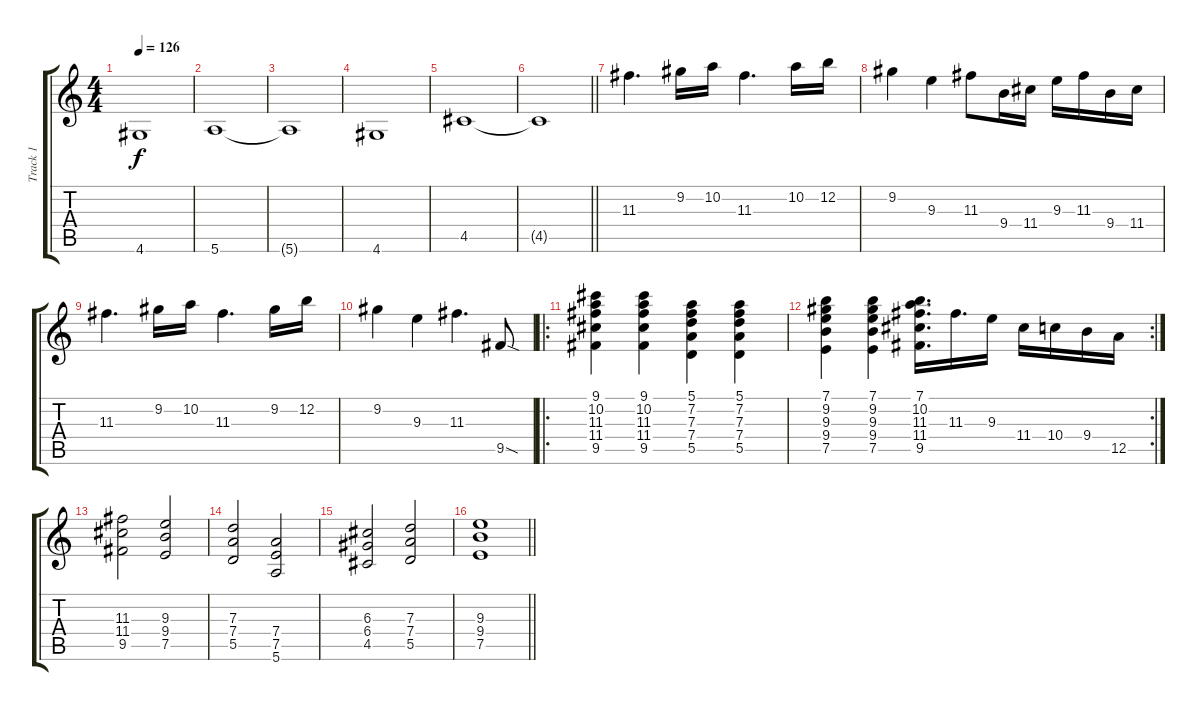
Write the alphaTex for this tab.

\track ("Track 1" "Track 1") {instrument overdrivenguitar}
\staff {score tabs}
\tuning (E4 B3 G3 D3 A2 E2) {hide}
\ts (4 4)
\tempo 126
\clef g2
\ks c
4.6{t}.1{dy f} |
5.6.1 |
5.6{t}.1 |
4.6.1 |
4.5.1 |
\barLineRight lightlight
4.5{t}.1 |
11.3.4{d} 9.2.16 10.2.16 11.3.4{d} 10.2.16 12.2.16 |
9.2.4 9.3.4 11.3.8 9.4.16 11.4.16 9.3.16 11.3.16 9.4.16 11.4.16 |
11.3.4{d} 9.2.16 10.2.16 11.3.4{d} 9.2.16 12.2.16 |
9.2.4 9.3.4 11.3.4{d} 9.5{sod}.8 |
\ro
(9.1 10.2 11.3 11.4 9.5).4 (9.1 10.2 11.3 11.4 9.5).4 (5.1 7.2 7.3 7.4 5.5).4 (5.1 7.2 7.3 7.4 5.5).4 |
\rc 2
(7.1 9.2 9.3 9.4 7.5).4 (7.1 9.2 9.3 9.4 7.5).4 (7.1 10.2 11.3 11.4 9.5).16{d} 11.3.16{d} 9.3.16 11.4.16 10.4.16 9.4.16 12.5.16 |
(11.3 11.4 9.5).2 (9.3 9.4 7.5).2 |
(7.3 7.4 5.5).2 (7.4 7.5 5.6).2 |
(6.3 6.4 4.5).2 (7.3 7.4 5.5).2 |
\barLineRight lightlight
(9.3 9.4 7.5).1
